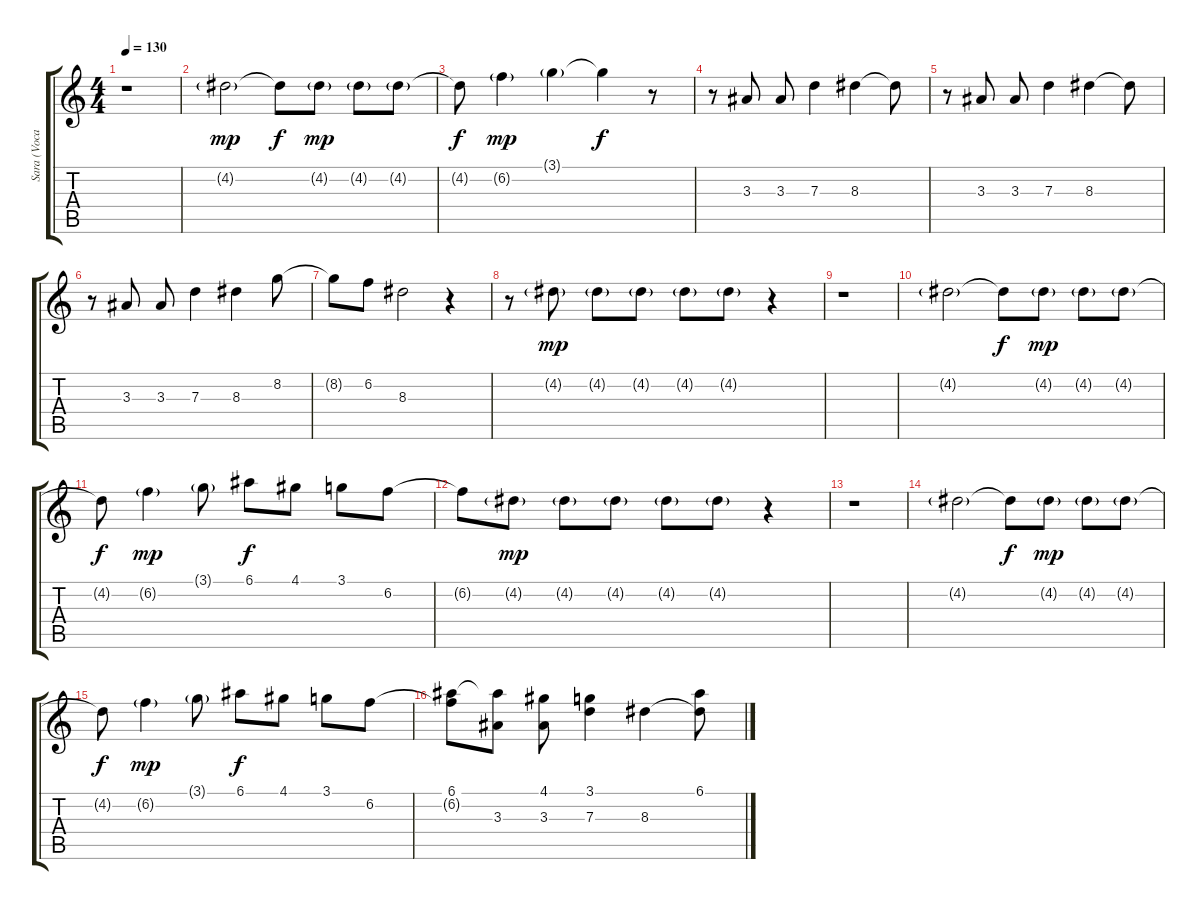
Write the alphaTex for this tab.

\track ("Sara (Vocals)" "Sara (Voca") {instrument electricguitarjazz}
\staff {score tabs}
\tuning (E4 B3 G3 D3 A2 E2) {hide}
\ts (4 4)
\tempo 130
\clef g2
\ks c
r.1{dy mp} |
4.2{g}.2 4.2{t}.8{dy f} 4.2{g}.8{dy mp} 4.2{g}.8 4.2{g}.8 |
4.2{t}.8{dy f} 6.2{g}.4{dy mp} 3.1{g}.4 3.1{t}.4{dy f} r.8 |
r.8 3.3.8 3.3.8 7.3.4 8.3.4 8.3{t}.8 |
r.8 3.3.8 3.3.8 7.3.4 8.3.4 8.3{t}.8 |
r.8 3.3.8 3.3.8 7.3.4 8.3.4 8.2.8 |
8.2{t}.8 6.2.8 8.3.2 r.4 |
r.8 4.2{g}.8{dy mp} 4.2{g}.8 4.2{g}.8 4.2{g}.8 4.2{g}.8 r.4 |
r.1 |
4.2{g}.2 4.2{t}.8{dy f} 4.2{g}.8{dy mp} 4.2{g}.8 4.2{g}.8 |
4.2{t}.8{dy f} 6.2{g}.4{dy mp} 3.1{g}.8 6.1.8{dy f} 4.1.8 3.1.8 6.2.8 |
6.2{t}.8 4.2{g}.8{dy mp} 4.2{g}.8 4.2{g}.8 4.2{g}.8 4.2{g}.8 r.4 |
r.1 |
4.2{g}.2 4.2{t}.8{dy f} 4.2{g}.8{dy mp} 4.2{g}.8 4.2{g}.8 |
4.2{t}.8{dy f} 6.2{g}.4{dy mp} 3.1{g}.8 6.1.8{dy f} 4.1.8 3.1.8 6.2.8 |
(6.1 6.2{t}).8 (6.1{t} 3.3).8 (4.1 3.3).8 (3.1 7.3).4 8.3.4 (6.1 8.3{t}).8
